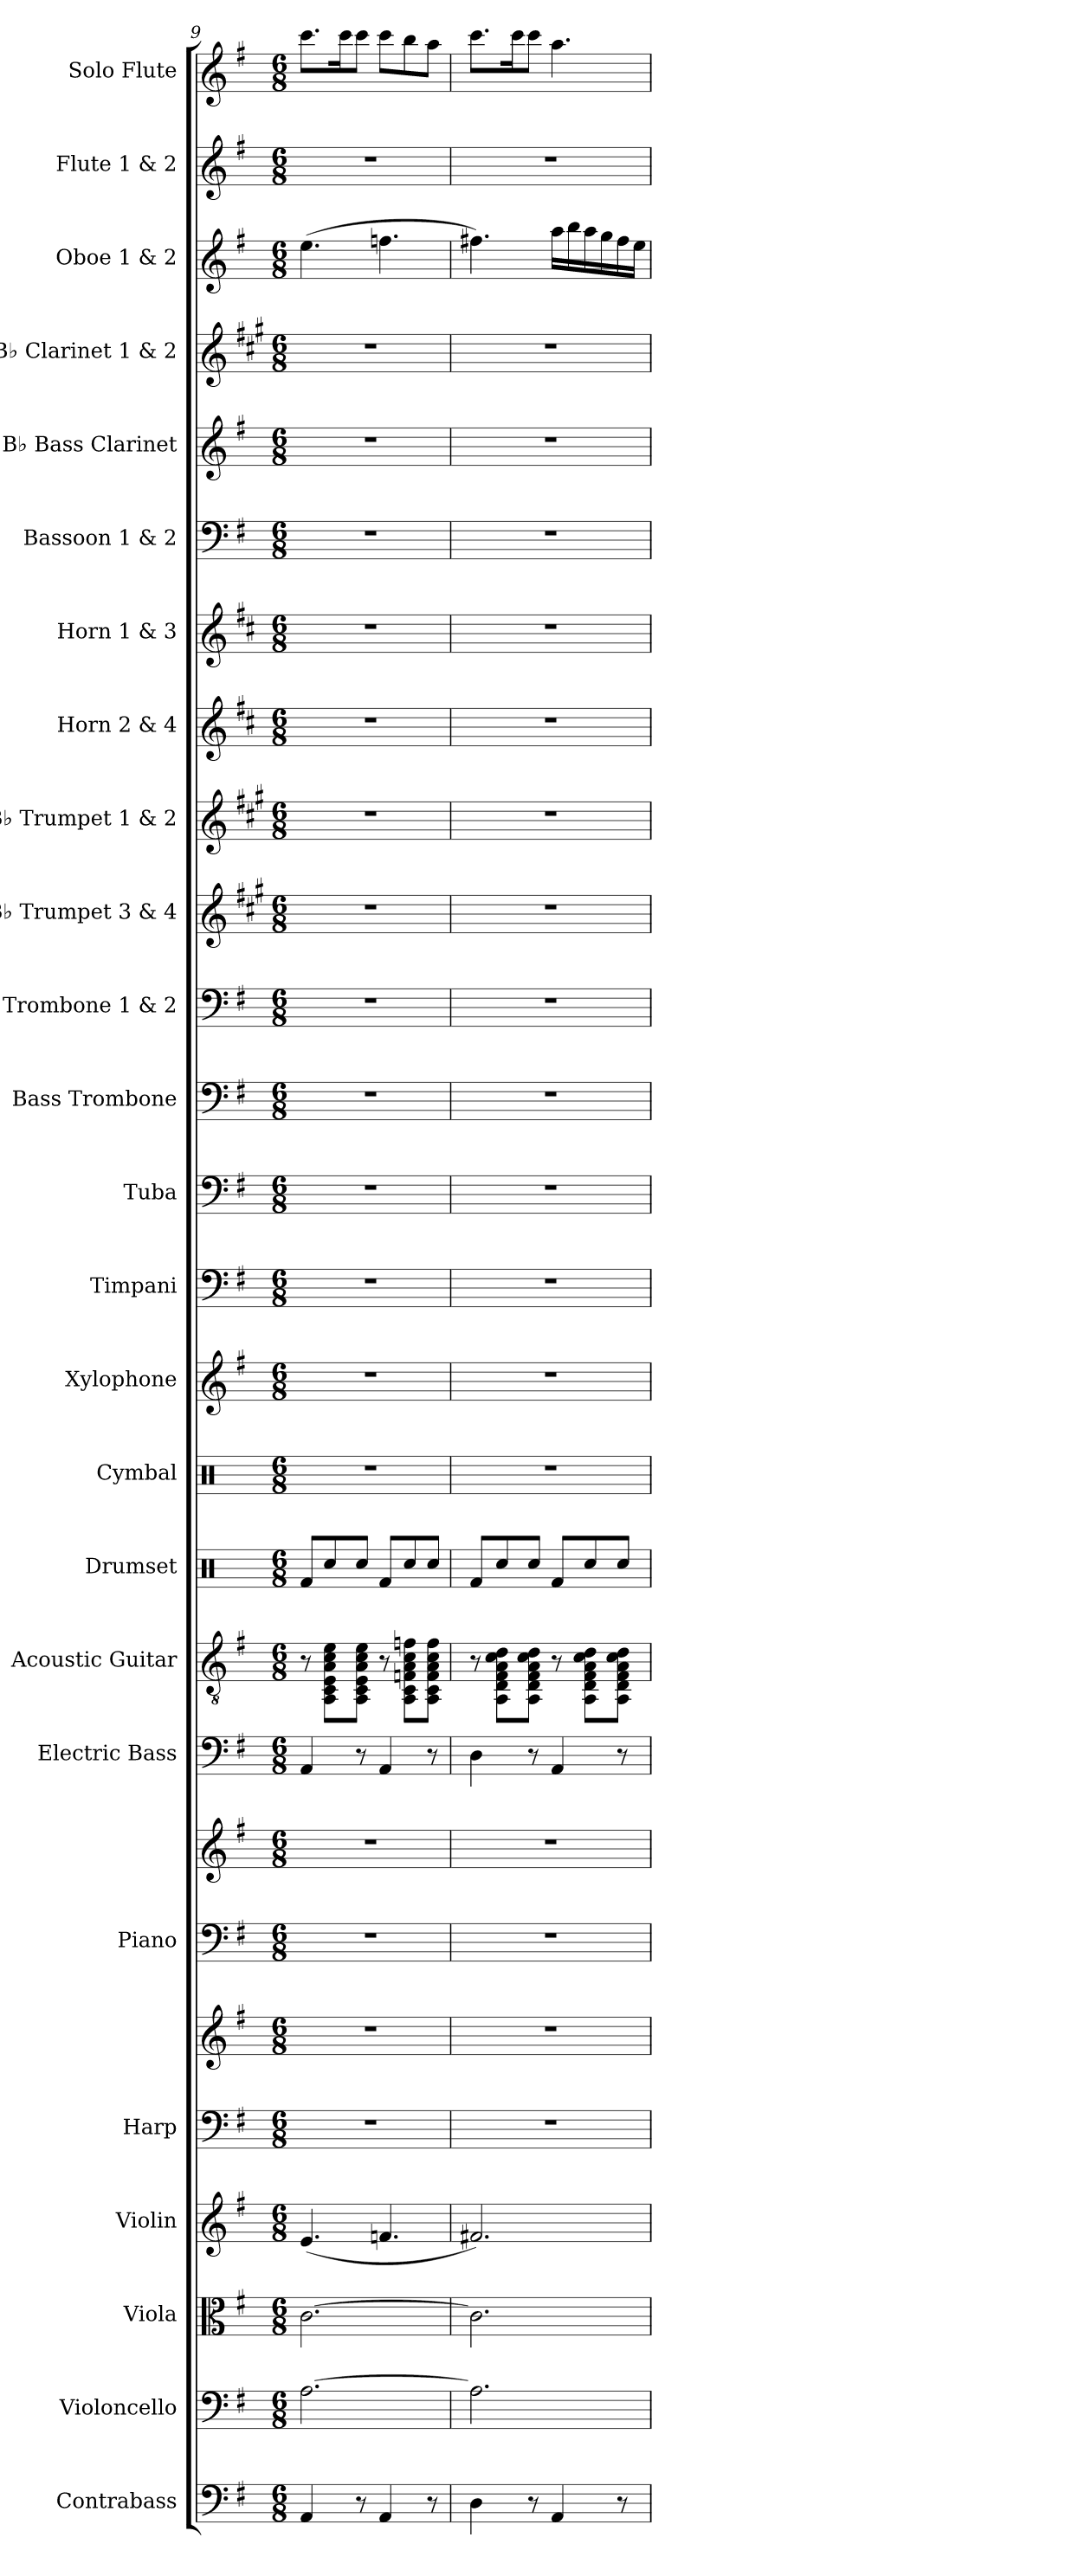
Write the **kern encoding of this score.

**kern	**kern	**kern	**kern	**kern	**kern	**kern	**kern	**kern	**kern	**kern	**kern	**kern	**kern	**kern	**kern	**kern	**kern	**kern	**kern	**kern	**kern	**kern	**kern	**kern	**kern	**kern
*part25	*part24	*part23	*part22	*part21	*part21	*part20	*part20	*part19	*part18	*part17	*part16	*part15	*part14	*part13	*part12	*part11	*part10	*part9	*part8	*part7	*part6	*part5	*part4	*part3	*part2	*part1
*staff27	*staff26	*staff25	*staff24	*staff23	*staff22	*staff21	*staff20	*staff19	*staff18	*staff17	*staff16	*staff15	*staff14	*staff13	*staff12	*staff11	*staff10	*staff9	*staff8	*staff7	*staff6	*staff5	*staff4	*staff3	*staff2	*staff1
*I"Contrabass	*I"Violoncello	*I"Viola	*I"Violin	*I"Harp	*	*I"Piano	*	*I"Electric Bass	*I"Acoustic Guitar	*I"Drumset	*I"Cymbal	*I"Xylophone	*I"Timpani	*I"Tuba	*I"Bass Trombone	*I"Trombone 1 &amp; 2	*I"B♭ Trumpet 3 &amp; 4	*I"B♭ Trumpet 1 &amp; 2	*I"Horn 2 &amp; 4	*I"Horn 1 &amp; 3	*I"Bassoon 1 &amp; 2	*I"B♭ Bass Clarinet	*I"B♭ Clarinet 1 &amp; 2	*I"Oboe 1 &amp; 2	*I"Flute 1 &amp; 2	*I"Solo Flute
*I'Cb.	*I'Vc.	*I'Vla.	*I'Vln.	*I'Hrp.	*	*I'Pno.	*	*I'El. B.	*I'Guit.	*I'D. Set	*I'Cym.	*I'Xyl.	*I'Timp.	*I'Tba.	*I'B. Tbn.	*I'Tbn. 1, 2	*I'B♭ Tpt. 3, 4	*I'B♭ Tpt. 1, 2	*I'Hn. 2, 4	*I'Hn. 1, 3	*I'Bsn. 1, 2	*I'B♭ B. Cl.	*I'B♭ Cl. 1, 2	*I'Ob. 1, 2	*I'Fl. 1, 2	*I'Solo
*clefF4	*clefF4	*clefC3	*clefG2	*clefF4	*clefG2	*clefF4	*clefG2	*clefF4	*clefGv2	*clefX	*clefX	*clefG2	*clefF4	*clefF4	*clefF4	*clefF4	*clefG2	*clefG2	*clefG2	*clefG2	*clefF4	*clefG2	*clefG2	*clefG2	*clefG2	*clefG2
*ITrd7c12	*	*	*	*	*	*	*	*ITrd7c12	*	*	*	*ITrd-14c-24	*	*	*	*	*ITrd1c2	*ITrd1c2	*ITrd4c7	*ITrd4c7	*	*ITrd8c14	*ITrd1c2	*	*	*
*k[f#]	*k[f#]	*k[f#]	*k[f#]	*k[f#]	*k[f#]	*k[f#]	*k[f#]	*k[f#]	*k[f#]	*k[]	*k[]	*k[f#]	*k[f#]	*k[f#]	*k[f#]	*k[f#]	*k[f#]	*k[f#]	*k[f#]	*k[f#]	*k[f#]	*k[f#]	*k[f#]	*k[f#]	*k[f#]	*k[f#]
*M6/8	*M6/8	*M6/8	*M6/8	*M6/8	*M6/8	*M6/8	*M6/8	*M6/8	*M6/8	*M6/8	*M6/8	*M6/8	*M6/8	*M6/8	*M6/8	*M6/8	*M6/8	*M6/8	*M6/8	*M6/8	*M6/8	*M6/8	*M6/8	*M6/8	*M6/8	*M6/8
=9	=9	=9	=9	=9	=9	=9	=9	=9	=9	=9	=9	=9	=9	=9	=9	=9	=9	=9	=9	=9	=9	=9	=9	=9	=9	=9
4AAA/	[2.A\	[2.c\	(<4.e/	2.r	2.r	2.r	2.r	4AAA/	8r	8Rf/L	2.r	2.r	2.r	2.r	2.r	2.r	2.r	2.r	2.r	2.r	2.r	2.r	2.r	(>4.ee\	2.r	8.ccc\L
.	.	.	.	.	.	.	.	.	8AA\ 8C\ 8E\ 8A\ 8c\ 8e\L	8Rcc/	.	.	.	.	.	.	.	.	.	.	.	.	.	.	.	.
.	.	.	.	.	.	.	.	.	.	.	.	.	.	.	.	.	.	.	.	.	.	.	.	.	.	16ccc\K
8r	.	.	.	.	.	.	.	8r	8AA\ 8C\ 8E\ 8A\ 8c\ 8e\J	8Rcc/J	.	.	.	.	.	.	.	.	.	.	.	.	.	.	.	8ccc\J
4AAA/	.	.	4.fn/	.	.	.	.	4AAA/	8r	8Rf/L	.	.	.	.	.	.	.	.	.	.	.	.	.	4.ffn\	.	8ccc\L
.	.	.	.	.	.	.	.	.	8AA\ 8C\ 8Fn\ 8A\ 8c\ 8fn\L	8Rcc/	.	.	.	.	.	.	.	.	.	.	.	.	.	.	.	8bb\
8r	.	.	.	.	.	.	.	8r	8AA\ 8C\ 8F\ 8A\ 8c\ 8f\J	8Rcc/J	.	.	.	.	.	.	.	.	.	.	.	.	.	.	.	8aa\J
=10	=10	=10	=10	=10	=10	=10	=10	=10	=10	=10	=10	=10	=10	=10	=10	=10	=10	=10	=10	=10	=10	=10	=10	=10	=10	=10
4DD\	2.A\]	2.c\]	2.f#X/)	2.r	2.r	2.r	2.r	4DD\	8r	8Rf/L	2.r	2.r	2.r	2.r	2.r	2.r	2.r	2.r	2.r	2.r	2.r	2.r	2.r	4.ff#X\)	2.r	8.ccc\L
.	.	.	.	.	.	.	.	.	8AA\ 8D\ 8F#\ 8A\ 8c\ 8d\L	8Rcc/	.	.	.	.	.	.	.	.	.	.	.	.	.	.	.	.
.	.	.	.	.	.	.	.	.	.	.	.	.	.	.	.	.	.	.	.	.	.	.	.	.	.	16ccc\K
8r	.	.	.	.	.	.	.	8r	8AA\ 8D\ 8F#\ 8A\ 8c\ 8d\J	8Rcc/J	.	.	.	.	.	.	.	.	.	.	.	.	.	.	.	8ccc\J
4AAA/	.	.	.	.	.	.	.	4AAA/	8r	8Rf/L	.	.	.	.	.	.	.	.	.	.	.	.	.	16aa\LL	.	4.aa\
.	.	.	.	.	.	.	.	.	.	.	.	.	.	.	.	.	.	.	.	.	.	.	.	16bb\	.	.
.	.	.	.	.	.	.	.	.	8AA\ 8D\ 8F#\ 8A\ 8c\ 8d\L	8Rcc/	.	.	.	.	.	.	.	.	.	.	.	.	.	16aa\	.	.
.	.	.	.	.	.	.	.	.	.	.	.	.	.	.	.	.	.	.	.	.	.	.	.	16gg\	.	.
8r	.	.	.	.	.	.	.	8r	8AA\ 8D\ 8F#\ 8A\ 8c\ 8d\J	8Rcc/J	.	.	.	.	.	.	.	.	.	.	.	.	.	16ff#\	.	.
.	.	.	.	.	.	.	.	.	.	.	.	.	.	.	.	.	.	.	.	.	.	.	.	16ee\JJ	.	.
=	=	=	=	=	=	=	=	=	=	=	=	=	=	=	=	=	=	=	=	=	=	=	=	=	=	=
*-	*-	*-	*-	*-	*-	*-	*-	*-	*-	*-	*-	*-	*-	*-	*-	*-	*-	*-	*-	*-	*-	*-	*-	*-	*-	*-
